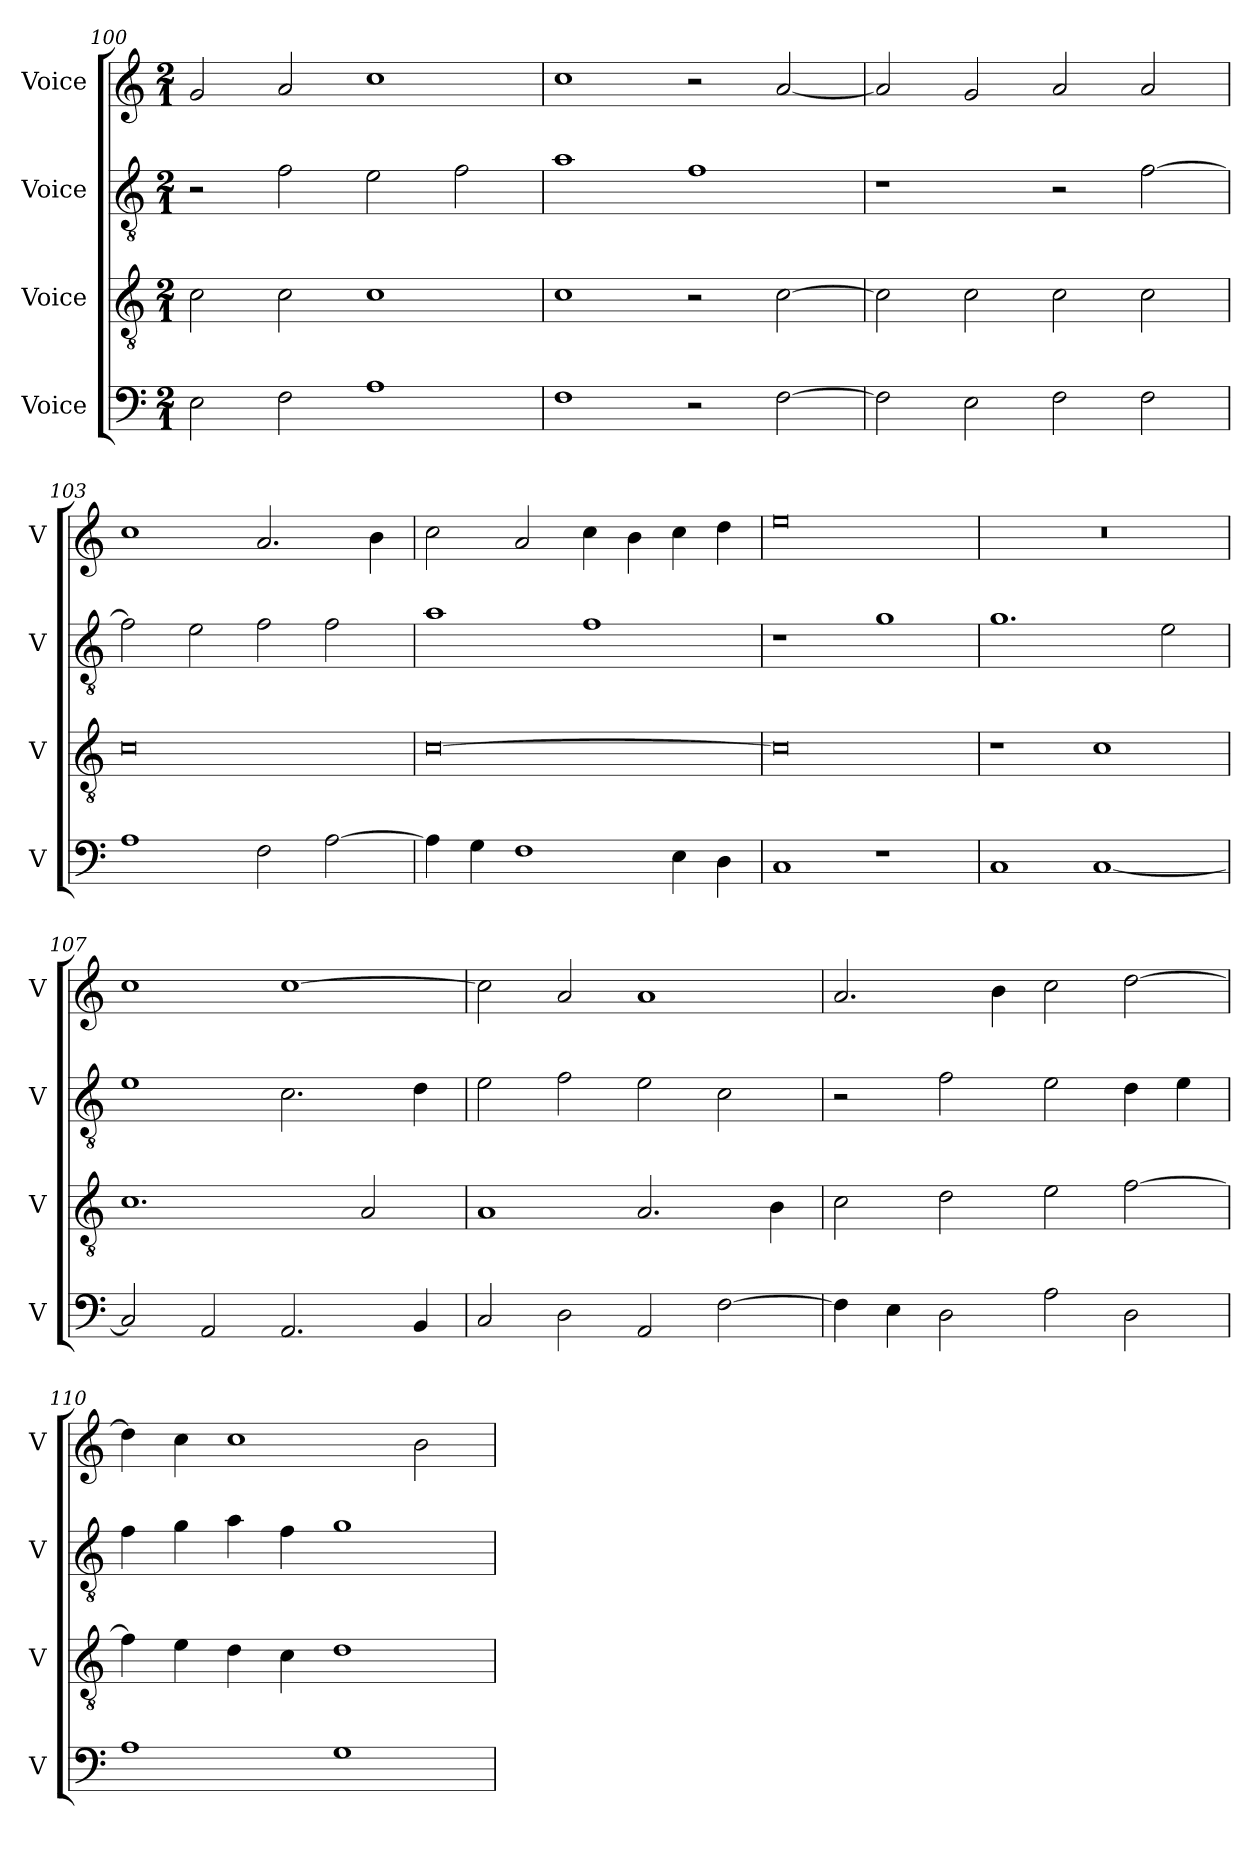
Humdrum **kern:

**kern	**kern	**kern	**kern
*part4	*part3	*part2	*part1
*staff4	*staff3	*staff2	*staff1
*I"Voice	*I"Voice	*I"Voice	*I"Voice
*I'V	*I'V	*I'V	*I'V
*clefF4	*clefGv2	*clefGv2	*clefG2
*k[]	*k[]	*k[]	*k[]
*M2/1	*M2/1	*M2/1	*M2/1
=100	=100	=100	=100
2E\	2c\	2r	2g/
2F\	2c\	2f\	2a/
1A	1c	2e\	1cc
.	.	2f\	.
=101	=101	=101	=101
1F	1c	1a	1cc
2r	2r	1f	2r
[2F\	[2c\	.	[2a/
!!LO:LB:g=z
=102	=102	=102	=102
2F\]	2c\]	1r	2a/]
2E\	2c\	.	2g/
2F\	2c\	2r	2a/
2F\	2c\	[2f\	2a/
=103	=103	=103	=103
1A	0c	2f\]	1cc
.	.	2e\	.
2F\	.	2f\	2.a/
[2A\	.	2f\	.
.	.	.	4b\
=104	=104	=104	=104
4A\]	[0c	1a	2cc\
4G\	.	.	.
1F	.	.	2a/
.	.	1f	4cc\
.	.	.	4b\
4E\	.	.	4cc\
4D\	.	.	4dd\
=105	=105	=105	=105
1C	0c]	1r	0ee
1r	.	1g	.
!!LO:PB:g=z
=106	=106	=106	=106
1C	1r	1.g	0r
[1C	1c	.	.
.	.	2e\	.
=107	=107	=107	=107
2C/]	1.c	1e	1cc
2AA/	.	.	.
2.AA/	.	2.c\	[1cc
.	2A/	.	.
4BB/	.	4d\	.
=108	=108	=108	=108
2C/	1A	2e\	2cc\]
2D\	.	2f\	2a/
2AA/	2.A/	2e\	1a
[2F\	.	2c\	.
.	4B\	.	.
=109	=109	=109	=109
4F\]	2c\	2r	2.a/
4E\	.	.	.
2D\	2d\	2f\	.
.	.	.	4b\
2A\	2e\	2e\	2cc\
2D\	[2f\	4d\	[2dd\
.	.	4e\	.
!!LO:LB:g=z
=110	=110	=110	=110
1A	4f\]	4f\	4dd\]
.	4e\	4g\	4cc\
.	4d\	4a\	1cc
.	4c\	4f\	.
1G	1d	1g	.
.	.	.	2b\
=	=	=	=
*-	*-	*-	*-
